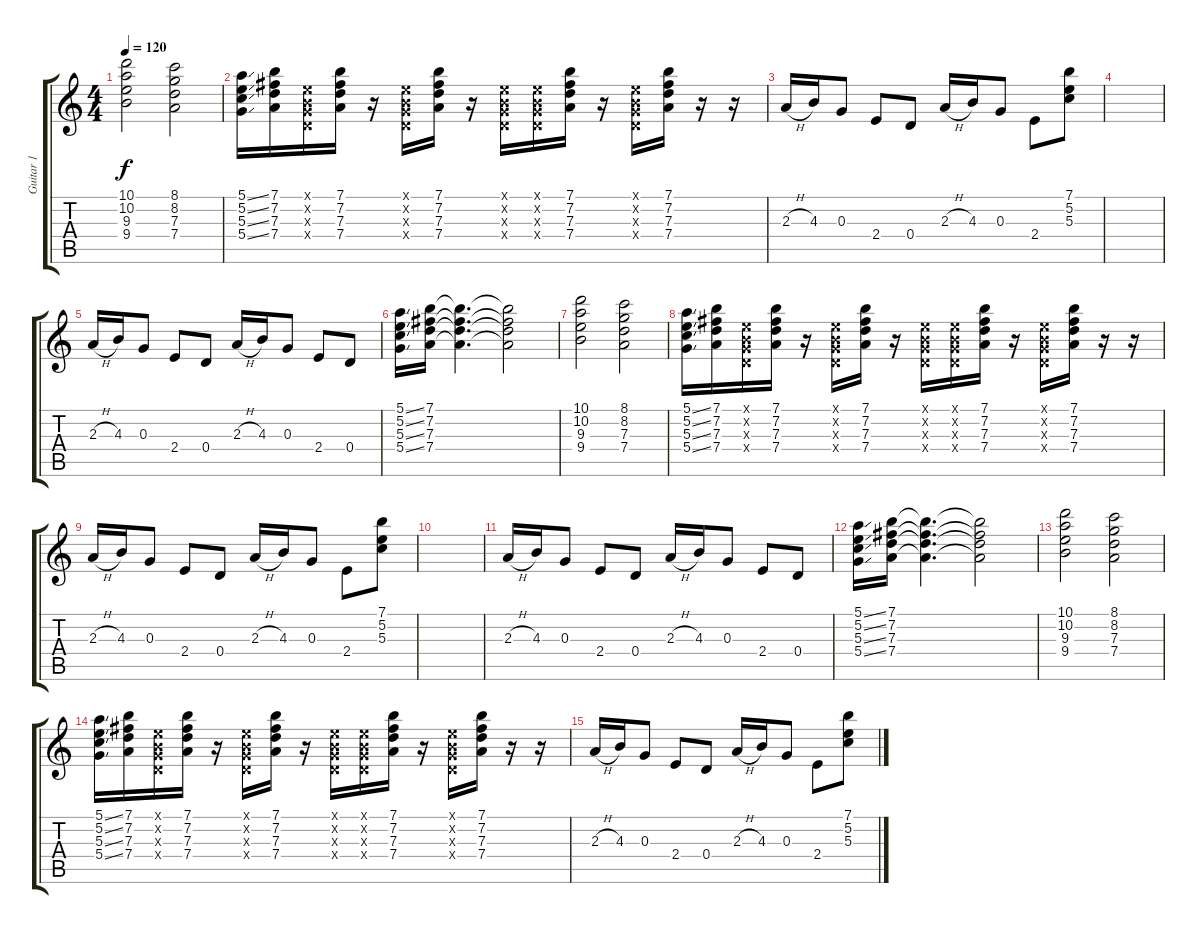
\track ("Guitar 1" "Guitar 1") {instrument electricguitarmuted}
\staff {score tabs}
\tuning (E4 B3 G3 D3 A2 E2) {hide}
\ts (4 4)
\tempo 120
\clef g2
\ks c
(10.1 10.2 9.3 9.4).2{dy f} (8.1 8.2 7.3 7.4).2 |
(5.1{ss} 5.2{ss} 5.3{ss} 5.4{ss}).16 (7.1 7.2 7.3 7.4).16 (0.1{x} 0.2{x} 0.3{x} 0.4{x}).16 (7.1 7.2 7.3 7.4).16 r.16 (0.1{x} 0.2{x} 0.3{x} 0.4{x}).16 (7.1 7.2 7.3 7.4).16 r.16 (0.1{x} 0.2{x} 0.3{x} 0.4{x}).16 (0.1{x} 0.2{x} 0.3{x} 0.4{x}).16 (7.1 7.2 7.3 7.4).16 r.16 (0.1{x} 0.2{x} 0.3{x} 0.4{x}).16 (7.1 7.2 7.3 7.4).16 r.16 r.16 |
2.3{h}.16 4.3.16 0.3.8 2.4.8 0.4.8 2.3{h}.16 4.3.16 0.3.8 2.4.8 (7.1 5.2 5.3).8 |
|
2.3{h}.16 4.3.16 0.3.8 2.4.8 0.4.8 2.3{h}.16 4.3.16 0.3.8 2.4.8 0.4.8 |
(5.1{ss} 5.2{ss} 5.3{ss} 5.4{ss}).16 (7.1 7.2 7.3 7.4).16 (7.1{t} 7.2{t} 7.3{t} 7.4{t}).4{d} (7.1{t} 7.2{t} 7.3{t} 7.4{t}).2 |
(10.1 10.2 9.3 9.4).2 (8.1 8.2 7.3 7.4).2 |
(5.1{ss} 5.2{ss} 5.3{ss} 5.4{ss}).16 (7.1 7.2 7.3 7.4).16 (0.1{x} 0.2{x} 0.3{x} 0.4{x}).16 (7.1 7.2 7.3 7.4).16 r.16 (0.1{x} 0.2{x} 0.3{x} 0.4{x}).16 (7.1 7.2 7.3 7.4).16 r.16 (0.1{x} 0.2{x} 0.3{x} 0.4{x}).16 (0.1{x} 0.2{x} 0.3{x} 0.4{x}).16 (7.1 7.2 7.3 7.4).16 r.16 (0.1{x} 0.2{x} 0.3{x} 0.4{x}).16 (7.1 7.2 7.3 7.4).16 r.16 r.16 |
2.3{h}.16 4.3.16 0.3.8 2.4.8 0.4.8 2.3{h}.16 4.3.16 0.3.8 2.4.8 (7.1 5.2 5.3).8 |
|
2.3{h}.16 4.3.16 0.3.8 2.4.8 0.4.8 2.3{h}.16 4.3.16 0.3.8 2.4.8 0.4.8 |
(5.1{ss} 5.2{ss} 5.3{ss} 5.4{ss}).16 (7.1 7.2 7.3 7.4).16 (7.1{t} 7.2{t} 7.3{t} 7.4{t}).4{d} (7.1{t} 7.2{t} 7.3{t} 7.4{t}).2 |
(10.1 10.2 9.3 9.4).2 (8.1 8.2 7.3 7.4).2 |
(5.1{ss} 5.2{ss} 5.3{ss} 5.4{ss}).16 (7.1 7.2 7.3 7.4).16 (0.1{x} 0.2{x} 0.3{x} 0.4{x}).16 (7.1 7.2 7.3 7.4).16 r.16 (0.1{x} 0.2{x} 0.3{x} 0.4{x}).16 (7.1 7.2 7.3 7.4).16 r.16 (0.1{x} 0.2{x} 0.3{x} 0.4{x}).16 (0.1{x} 0.2{x} 0.3{x} 0.4{x}).16 (7.1 7.2 7.3 7.4).16 r.16 (0.1{x} 0.2{x} 0.3{x} 0.4{x}).16 (7.1 7.2 7.3 7.4).16 r.16 r.16 |
2.3{h}.16 4.3.16 0.3.8 2.4.8 0.4.8 2.3{h}.16 4.3.16 0.3.8 2.4.8 (7.1 5.2 5.3).8
